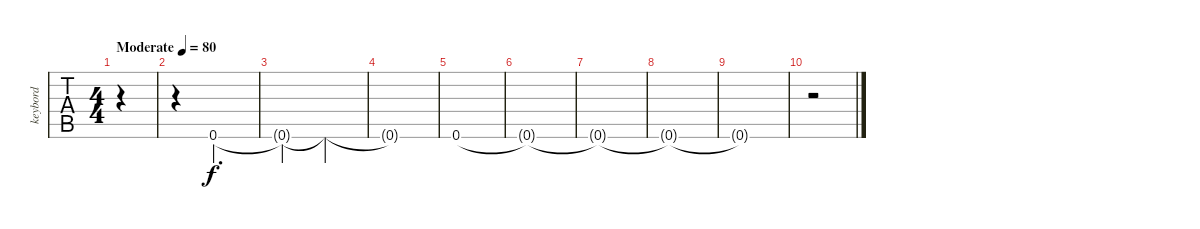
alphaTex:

\track ("keybord" "keybord") {instrument fx2soundtrack}
\staff {tabs}
\tuning (E4 B3 G3 D3 A2 E2) {hide}
\ts (4 4)
\tempo (80 "Moderate")
\clef g2
\ks c
|
r.4 0.6.2{d} |
0.6{t}.2 0.6{t}.2 |
0.6{t}.1 |
0.6.1 |
0.6{t}.1 |
0.6{t}.1 |
0.6{t}.1 |
0.6{t}.1 |
r.2
